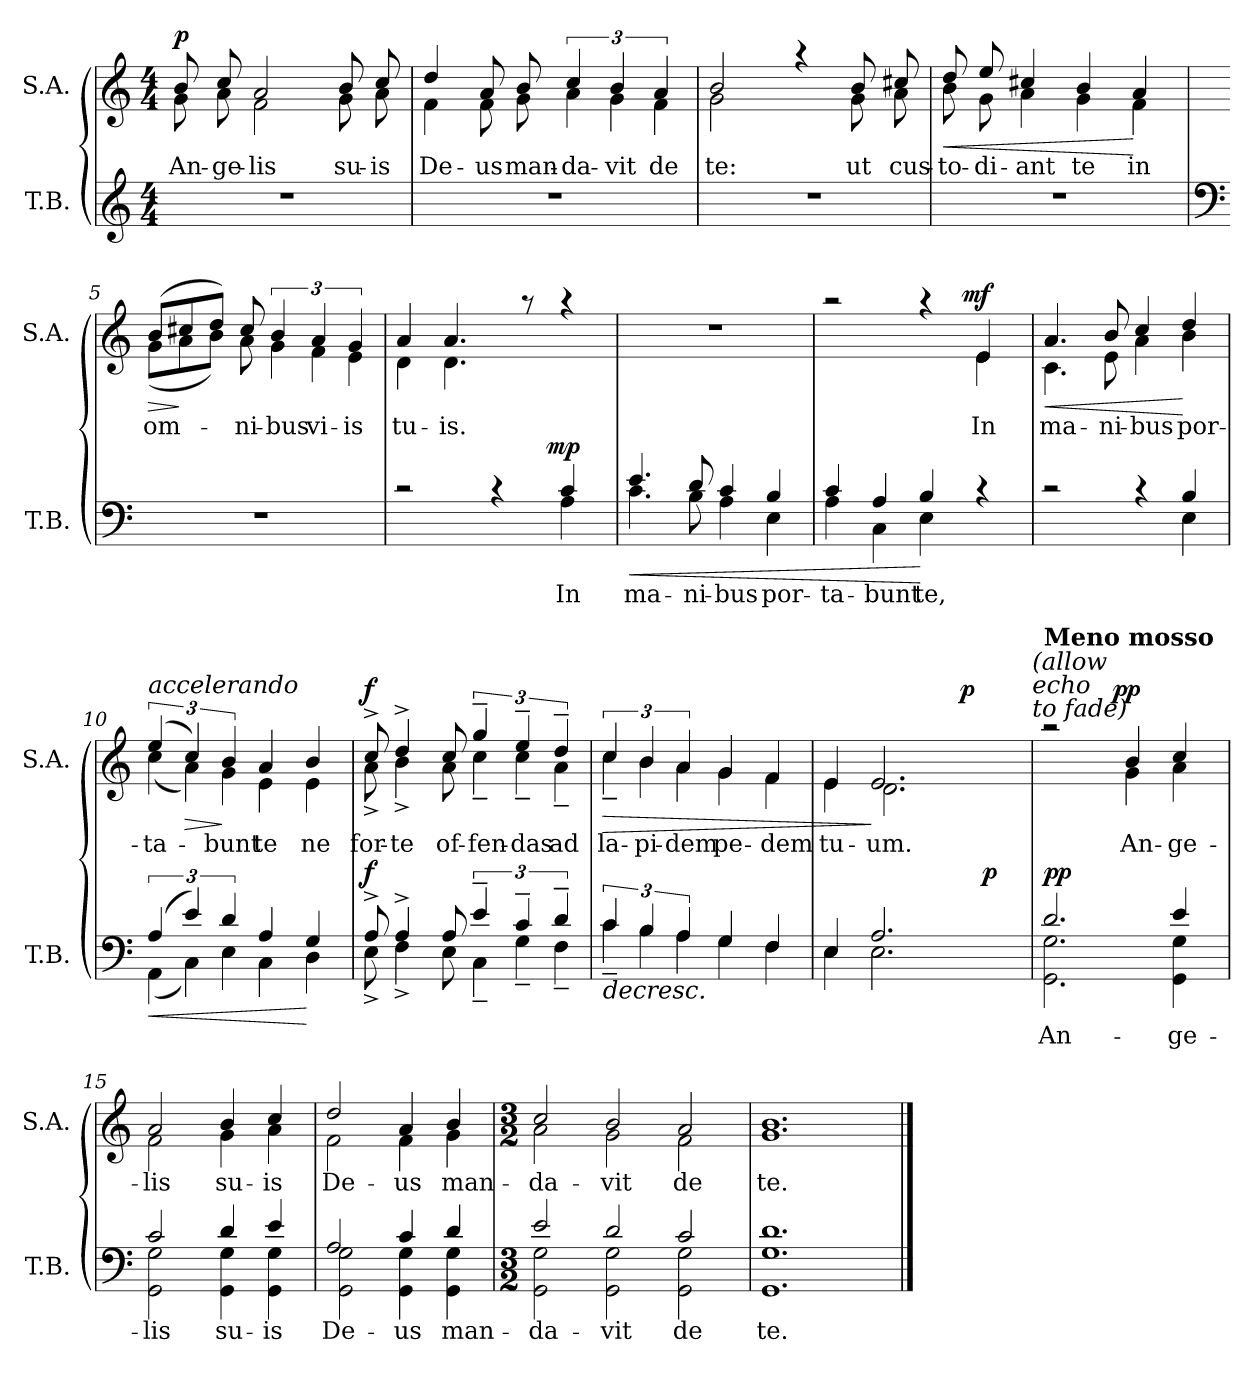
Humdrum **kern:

**kern	**text	**dynam	**kern	**text	**dynam
*part2	*part2	*part2	*part1	*part1	*part1
*staff2	*staff2	*staff2	*staff1	*staff1	*staff1
*I"T.B.	*	*	*I"S.A.	*	*
*I'T.B.	*	*	*I'S.A.	*	*
*clefG2	*	*	*clefG2	*	*
*k[]	*	*	*k[]	*	*
*C:	*	*	*C:	*	*
*M4/4	*	*	*M4/4	*	*
=1	=1	=1	=1	=1	=1
!	!	!	!LO:TX:a:B:t=Andante	!	!
!	!	!	!	!LO:LY:b	!LO:DY:a
*	*	*	*^	*	*
1r	.	.	8b/	8g\	An-	p
!	!	!	!	!	!LO:LY:b	!
.	.	.	8cc/	8a\	-ge-	.
!	!	!	!	!	!LO:LY:b	!
.	.	.	2a/	2f\	-lis	.
!	!	!	!	!	!LO:LY:b	!
.	.	.	8b/	8g\	su-	.
!	!	!	!	!	!LO:LY:b	!
.	.	.	8cc/	8a\	-is	.
=2	=2	=2	=2	=2	=2	=2
!	!	!	!	!	!LO:LY:b	!
1r	.	.	4dd/	4f\	De-	.
!	!	!	!	!	!LO:LY:b	!
.	.	.	8a/	8f\	-us	.
!	!	!	!	!	!LO:LY:b	!
.	.	.	8b/	8g\	man-	.
!	!	!	!	!	!LO:LY:b:rj	!
*	*	*	*	*Xtuplet	*	*
.	.	.	6cc/	6a\	-da-	.
!	!	!	!	!	!LO:LY:b	!
.	.	.	6b/	6g\	-vit	.
!	!	!	!	!	!LO:LY:b	!
.	.	.	6a/	6f\	de	.
=3	=3	=3	=3	=3	=3	=3
!	!	!	!	!	!LO:LY:b	!
1r	.	.	2b/	2g\	te:	.
.	.	.	4raa	4ryy	.	.
!	!	!	!	!	!LO:LY:b	!
.	.	.	8b/	8g\	ut	.
!	!	!	!	!	!LO:LY:b	!
.	.	.	8cc#X/	8a\	cus-	.
=4	=4	=4	=4	=4	=4	=4
!	!	!	!	!	!LO:LY:b	!LO:HP:b
1r	.	.	8dd/	8b\	-to-	<
!	!	!	!	!	!LO:LY:b	!
.	.	.	8ee/	8g\	-di-	.
!	!	!	!	!	!LO:LY:b	!
.	.	.	4cc#X/	4a\	-ant	.
!	!	!	!	!	!LO:LY:b	!
.	.	.	4b/	4g\	te	.
!	!	!	!	!	!LO:LY:b	!
.	.	.	4a/	4f\	in	[
!!LO:LB:g=z	!!
=5	=5	=5	=5	=5	=5	=5
*clefF4	*	*	*	*	*	*
!	!	!	!	!	!LO:LY:b	!LO:HP:b
1r	.	.	(>8b/L	(<8g\L	om-	>
.	.	.	8cc#X/	8a\	.	]
.	.	.	8dd/J)	8b\J)	.	.
!	!	!	!	!	!LO:LY:b	!
.	.	.	8cc#/	8a\	-ni-	.
*	*	*	*tuplet	*	*	*
!	!	!	!	!	!LO:LY:b	!
*	*	*	*	*Xtuplet	*	*
.	.	.	6b/	6g\	-bus	.
!	!	!	!	!	!LO:LY:b	!
.	.	.	6a/	6f\	vi-	.
!	!	!	!	!	!LO:LY:b	!
.	.	.	6g/	6e\	-is	.
=6	=6	=6	=6	=6	=6	=6
*^	*	*	*	*	*	*
!	!	!	!	!	!	!LO:LY:b	!
*	*^	*	*	*	*	*	*
2rc	2.ryy	2ryy	.	.	4a/	4d\	tu-	.
!	!	!	!	!	!	!	!LO:LY:b	!
.	.	.	.	.	4.a/	4.d\	-is.	.
4rc	.	8..ryy	.	.	.	.	.	.
.	.	.	.	.	8raa	4.ryy	.	.
!	!	!	!	!LO:DY:a	!	!	!	!
.	.	4ryy	.	mp	.	.	.	.
!	!	!	!LO:LY:b	!	!	!	!	!
4c/	4A\	.	In	.	4raa	.	.	.
.	.	32ryy	.	.	.	.	.	.
=7	=7	=7	=7	=7	=7	=7	=7	=7
!	!	!	!LO:LY:b	!LO:HP:b	!	!	!	!
*	*v	*v	*	*	*	*	*	*
*	*	*	*	*v	*v	*	*
4.e/	4.c\	ma-	<	1r	.	.
!	!	!LO:LY:b	!	!	!	!
8d/	8B\	-ni-	.	.	.	.
!	!	!LO:LY:b	!	!	!	!
4c/	4A\	-bus	.	.	.	.
!	!	!LO:LY:b	!	!	!	!
4B/	4E\	por-	.	.	.	.
=8	=8	=8	=8	=8	=8	=8
!	!	!LO:LY:b	!	!	!	!
*	*	*	*	*^	*	*
*	*	*	*	*	*^	*	*
4c/	4A\	-ta-	.	2raa	2.ryy	2ryy	.	.
!	!	!LO:LY:b:rj	!	!	!	!	!	!
4A/	4C\	-bunt	.	.	.	.	.	.
!	!	!LO:LY:b	!	!	!	!	!	!
4B/	4E\	te,	[	4raa	.	8..ryy	.	.
!	!	!	!	!	!	!	!	!LO:DY:a
.	.	.	.	.	.	4ryy	.	mf
!	!	!	!	!	!	!	!LO:LY:b	!
4rc	4ryy	.	.	4e/	4e\	.	In	.
.	.	.	.	.	.	32ryy	.	.
=9	=9	=9	=9	=9	=9	=9	=9	=9
!	!	!	!	!	!	!	!LO:LY:b	!LO:HP:b
*	*	*	*	*	*v	*v	*	*
2rc	2.ryy	.	.	4.a/	4.c\	ma-	<
!	!	!	!	!	!	!LO:LY:b	!
.	.	.	.	8b/	8e\	-ni-	.
!	!	!	!	!	!	!LO:LY:b	!
4rc	.	.	.	4cc/	4a\	-bus	.
!	!	!	!	!	!	!LO:LY:b	!
4B/	4E\	.	.	4dd/	4b\	por-	[
!!LO:LB:g=z	!!
=10	=10	=10	=10	=10	=10	=10	=10
!	!	!	!LO:HP:b	!	!	!	!
*	*Xtuplet	*	*	*tuplet	*	*	*
!	!	!	!	!	!	!LO:LY:b	!
*	*	*	*	*	*Xtuplet	*	*
!	!	!	!	!LO:TX:a:i:t=accelerando	!	!	!
(6A/	(<6AA\	.	<	(6ee/	(<6cc\	-ta-	.
!	!	!	!	!	!	!	!LO:HP:b
6e>/)	6C\)	.	.	6cc/)	6a<\)	.	>
!	!	!	!	!	!	!LO:LY:b	!
6d/	6E\	.	.	6b/	6g\	-bunt	]
!	!	!	!	!	!	!LO:LY:b	!
4A/	4C\	.	.	4a/	4e\	te	.
!	!	!	!	!	!	!LO:LY:b	!
4G/	4D\	.	[	4b/	4e\	ne	.
=11	=11	=11	=11	=11	=11	=11	=11
!	!	!	!LO:DY:b	!	!	!LO:LY:b	!LO:DY:a
8A^>/	8E^<\	.	f	8cc^>/	8a^<\	for-	f
!	!	!	!	!	!	!LO:LY:b	!
4A^>/	4F^<\	.	.	4dd^>/	4b^<\	-te	.
!	!	!	!	!	!	!LO:LY:b	!
8A/	8E\	.	.	8cc/	8a\	of-	.
*tuplet	*Xtuplet	*	*	*tuplet	*	*	*
!	!	!	!	!	!	!LO:LY:b	!
*	*	*	*	*	*Xtuplet	*	*
6e~>/	6C~<\	.	.	6gg~>/	6cc~<\	-fen-	.
!	!	!	!	!	!	!LO:LY:b	!
6c~>/	6G~<\	.	.	6ee~>/	6cc~<\	-das	.
!	!	!	!	!	!	!LO:LY:b	!
6d~>/	6F~<\	.	.	6dd~>/	6a~<\	ad	.
=12	=12	=12	=12	=12	=12	=12	=12
*tuplet	*	*	*	*	*	*	*
!	!	!	!LO:HP:b	!	!	!	!
*	*Xtuplet	*	*	*tuplet	*	*	*
!	!	!	!	!	!	!LO:LY:b	!LO:HP:b
*	*	*	*	*	*Xtuplet	*	*
6c/	6c~<\	.	>	6cc/	6cc~<\	la-	>
!	!	!	!	!	!	!LO:LY:b	!
6B/	6B\	.	.	6b/	6b\	-pi-	.
!	!	!	!	!	!	!LO:LY:b	!
6A/	6A\	.	.	6a/	6a\	-dem	.
!	!	!	!	!	!	!LO:LY:b	!
4G/	4G\	.	.	4g/	4g\	pe-	.
!	!	!	!	!	!	!LO:LY:b	!
4F/	4F\	.	.	4f/	4f\	-dem	.
=13	=13	=13	=13	=13	=13	=13	=13
!	!	!	!	!	!	!LO:LY:b	!
*	*^	*	*	*	*^	*	*
4E/	4E\	3%2ryy	.	.	4e/	4e\	2.ryy	tu-	.
!	!	!	!	!	!	!	!	!LO:LY:b	!
2.A/	2.E\	.	.	.	2.e/	2.d\	.	-um.	]
.	.	12ryy	.	.	.	.	.	.	.
!	!	!	!	!	!	!	!	!	!LO:DY:a
.	.	24ryy	.	.	.	.	4ryy	.	p
.	.	96ryy	.	.	.	.	.	.	.
!	!	!	!	!LO:DY:b	!	!	!	!	!
.	.	6ryy	.	p	.	.	.	.	.
.	.	48.ryy	.	.	.	.	.	.	.
.	.	.	.	]	.	.	.	.	.
!	!	!	!	!	!	!	!LO:TX:a:i:t=(allow\necho\nto fade)	!	!
!!LO:LB:g=z	!!	!!
=14	=14	=14	=14	=14	=14	=14	=14	=14	=14
!	!	!	!	!	!LO:TX:a:B:t=Meno mosso	!	!	!	!
!	!	!	!LO:LY:b	!LO:DY:a	!	!	!	!	!
*	*v	*v	*	*	*	*	*	*	*
2.d/	2.GG\ 2.G\	An-	pp	2raa	2ryy	4...ryy	.	.
!	!	!	!	!	!	!	!	!LO:DY:a
.	.	.	.	.	.	2ryy	.	pp
!	!	!	!	!	!	!	!LO:LY:b	!
.	.	.	.	4b/	4g\	.	An-	.
!	!	!LO:LY:b	!	!	!	!	!LO:LY:b	!
4e/	4GG\ 4G\	-ge-	.	4cc/	4a\	.	-ge-	.
.	.	.	.	.	.	32ryy	.	.
=15	=15	=15	=15	=15	=15	=15	=15	=15
!	!	!LO:LY:b	!	!	!	!	!LO:LY:b	!
*	*	*	*	*	*v	*v	*	*
2c/	2GG\ 2G\	-lis	.	2a/	2f\	-lis	.
!	!	!LO:LY:b	!	!	!	!LO:LY:b	!
4d/	4GG\ 4G\	su-	.	4b/	4g\	su-	.
!	!	!LO:LY:b	!	!	!	!LO:LY:b	!
4e/	4GG\ 4G\	-is	.	4cc/	4a\	-is	.
=16	=16	=16	=16	=16	=16	=16	=16
!	!	!LO:LY:b	!	!	!	!LO:LY:b	!
2A/	2GG\ 2G\	De-	.	2dd/	2f\	De-	.
!	!	!LO:LY:b	!	!	!	!LO:LY:b	!
4c/	4GG\ 4G\	-us	.	4a/	4f\	-us	.
!	!	!LO:LY:b	!	!	!	!LO:LY:b	!
4d/	4GG\ 4G\	man-	.	4b/	4g\	man-	.
=17	=17	=17	=17	=17	=17	=17	=17
*M3/2	*	*	*	*M3/2	*	*	*
!	!	!LO:LY:b	!	!	!	!LO:LY:b	!
2e/	2GG\ 2G\	-da-	.	2cc/	2a\	-da-	.
!	!	!LO:LY:b	!	!	!	!LO:LY:b	!
2d/	2GG\ 2G\	-vit	.	2b/	2g\	-vit	.
!	!	!LO:LY:b	!	!	!	!LO:LY:b	!
2c/	2GG\ 2G\	de	.	2a/	2f\	de	.
=18	=18	=18	=18	=18	=18	=18	=18
!	!	!LO:LY:b	!	!	!	!LO:LY:b	!
*v	*v	*	*	*	*	*	*
*	*	*	*v	*v	*	*
1.GG 1.G 1.d	te.	.	1.g 1.b	te.	.
==	==	==	==	==	==
*-	*-	*-	*-	*-	*-
